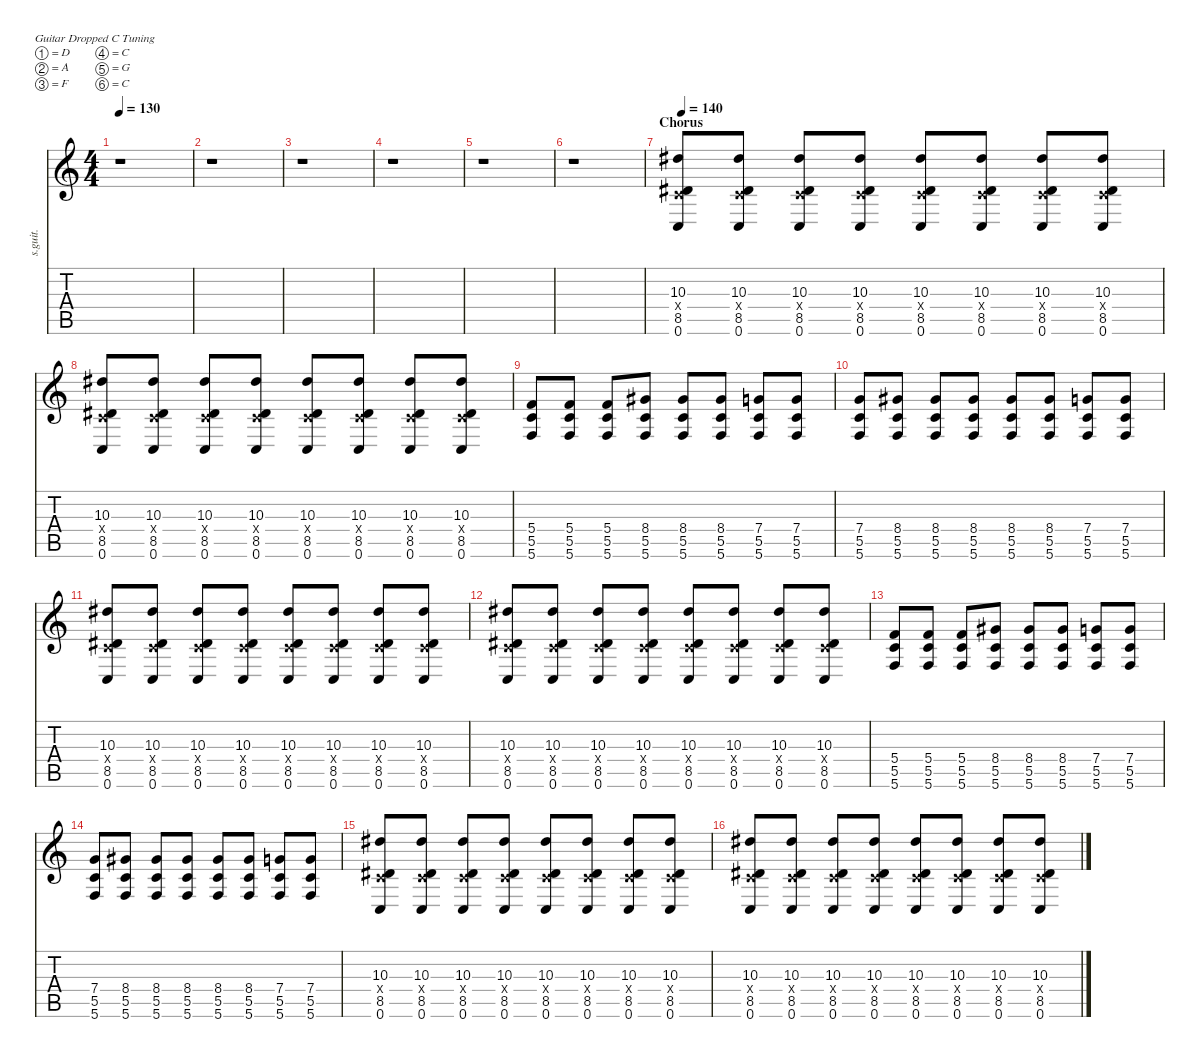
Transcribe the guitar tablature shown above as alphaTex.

\defaultSystemsLayout 4
\hideDynamics
\bracketExtendMode nobrackets
\track ("Stephen Carpenter" "s.guit.") {instrument distortionguitar}
\staff {score tabs}
\tuning (D4 A3 F3 C3 G2 C2)
\ts (4 4)
\tempo 130
\clef g2
\ks c
r.1{dy fff} |
r.1 |
r.1 |
r.1 |
r.1 |
r.1 |
\section ("" "Chorus")
\tempo 140
(10.3{acc #} 8.5{acc #} 0.6 0.4{x}).8{lyrics (0 "") lyrics (1 "") lyrics (2 "") lyrics (3 "") lyrics (4 "")} (10.3{acc #} 8.5{acc #} 0.6 0.4{x}).8{lyrics (0 "") lyrics (1 "") lyrics (2 "") lyrics (3 "") lyrics (4 "")} (10.3{acc #} 8.5{acc #} 0.6 0.4{x}).8{lyrics (0 "") lyrics (1 "") lyrics (2 "") lyrics (3 "") lyrics (4 "")} (10.3{acc #} 8.5{acc #} 0.6 0.4{x}).8{lyrics (0 "") lyrics (1 "") lyrics (2 "") lyrics (3 "") lyrics (4 "")} (10.3{acc #} 8.5{acc #} 0.6 0.4{x}).8{lyrics (0 "") lyrics (1 "") lyrics (2 "") lyrics (3 "") lyrics (4 "")} (10.3{acc #} 8.5{acc #} 0.6 0.4{x}).8{lyrics (0 "") lyrics (1 "") lyrics (2 "") lyrics (3 "") lyrics (4 "")} (10.3{acc #} 8.5{acc #} 0.6 0.4{x}).8{lyrics (0 "") lyrics (1 "") lyrics (2 "") lyrics (3 "") lyrics (4 "")} (10.3{acc #} 8.5{acc #} 0.6 0.4{x}).8{lyrics (0 "") lyrics (1 "") lyrics (2 "") lyrics (3 "") lyrics (4 "")} |
(10.3{acc #} 8.5{acc #} 0.6 0.4{x}).8{lyrics (0 "") lyrics (1 "") lyrics (2 "") lyrics (3 "") lyrics (4 "")} (10.3{acc #} 8.5{acc #} 0.6 0.4{x}).8{lyrics (0 "") lyrics (1 "") lyrics (2 "") lyrics (3 "") lyrics (4 "")} (10.3{acc #} 8.5{acc #} 0.6 0.4{x}).8{lyrics (0 "") lyrics (1 "") lyrics (2 "") lyrics (3 "") lyrics (4 "")} (10.3{acc #} 8.5{acc #} 0.6 0.4{x}).8{lyrics (0 "") lyrics (1 "") lyrics (2 "") lyrics (3 "") lyrics (4 "")} (10.3{acc #} 8.5{acc #} 0.6 0.4{x}).8{lyrics (0 "") lyrics (1 "") lyrics (2 "") lyrics (3 "") lyrics (4 "")} (10.3{acc #} 8.5{acc #} 0.6 0.4{x}).8{lyrics (0 "") lyrics (1 "") lyrics (2 "") lyrics (3 "") lyrics (4 "")} (10.3{acc #} 8.5{acc #} 0.6 0.4{x}).8{lyrics (0 "") lyrics (1 "") lyrics (2 "") lyrics (3 "") lyrics (4 "")} (10.3{acc #} 8.5{acc #} 0.6 0.4{x}).8{lyrics (0 "") lyrics (1 "") lyrics (2 "") lyrics (3 "") lyrics (4 "")} |
(5.4 5.5 5.6).8{lyrics (0 "") lyrics (1 "") lyrics (2 "") lyrics (3 "") lyrics (4 "")} (5.4 5.5 5.6).8{lyrics (0 "") lyrics (1 "") lyrics (2 "") lyrics (3 "") lyrics (4 "")} (5.4 5.5 5.6).8{lyrics (0 "") lyrics (1 "") lyrics (2 "") lyrics (3 "") lyrics (4 "")} (8.4{acc #} 5.5 5.6).8{lyrics (0 "") lyrics (1 "") lyrics (2 "") lyrics (3 "") lyrics (4 "")} (8.4{acc #} 5.5 5.6).8{lyrics (0 "") lyrics (1 "") lyrics (2 "") lyrics (3 "") lyrics (4 "")} (8.4{acc #} 5.5 5.6).8{lyrics (0 "") lyrics (1 "") lyrics (2 "") lyrics (3 "") lyrics (4 "")} (7.4 5.5 5.6).8{lyrics (0 "") lyrics (1 "") lyrics (2 "") lyrics (3 "") lyrics (4 "")} (7.4 5.5 5.6).8{lyrics (0 "") lyrics (1 "") lyrics (2 "") lyrics (3 "") lyrics (4 "")} |
(7.4 5.5 5.6).8{lyrics (0 "") lyrics (1 "") lyrics (2 "") lyrics (3 "") lyrics (4 "")} (8.4{acc #} 5.5 5.6).8{lyrics (0 "") lyrics (1 "") lyrics (2 "") lyrics (3 "") lyrics (4 "")} (8.4{acc #} 5.5 5.6).8{lyrics (0 "") lyrics (1 "") lyrics (2 "") lyrics (3 "") lyrics (4 "")} (8.4{acc #} 5.5 5.6).8{lyrics (0 "") lyrics (1 "") lyrics (2 "") lyrics (3 "") lyrics (4 "")} (8.4{acc #} 5.5 5.6).8{lyrics (0 "") lyrics (1 "") lyrics (2 "") lyrics (3 "") lyrics (4 "")} (8.4{acc #} 5.5 5.6).8{lyrics (0 "") lyrics (1 "") lyrics (2 "") lyrics (3 "") lyrics (4 "")} (7.4 5.5 5.6).8{lyrics (0 "") lyrics (1 "") lyrics (2 "") lyrics (3 "") lyrics (4 "")} (7.4 5.5 5.6).8{lyrics (0 "") lyrics (1 "") lyrics (2 "") lyrics (3 "") lyrics (4 "")} |
(10.3{acc #} 8.5{acc #} 0.6 0.4{x}).8{lyrics (0 "") lyrics (1 "") lyrics (2 "") lyrics (3 "") lyrics (4 "")} (10.3{acc #} 8.5{acc #} 0.6 0.4{x}).8{lyrics (0 "") lyrics (1 "") lyrics (2 "") lyrics (3 "") lyrics (4 "")} (10.3{acc #} 8.5{acc #} 0.6 0.4{x}).8{lyrics (0 "") lyrics (1 "") lyrics (2 "") lyrics (3 "") lyrics (4 "")} (10.3{acc #} 8.5{acc #} 0.6 0.4{x}).8{lyrics (0 "") lyrics (1 "") lyrics (2 "") lyrics (3 "") lyrics (4 "")} (10.3{acc #} 8.5{acc #} 0.6 0.4{x}).8{lyrics (0 "") lyrics (1 "") lyrics (2 "") lyrics (3 "") lyrics (4 "")} (10.3{acc #} 8.5{acc #} 0.6 0.4{x}).8{lyrics (0 "") lyrics (1 "") lyrics (2 "") lyrics (3 "") lyrics (4 "")} (10.3{acc #} 8.5{acc #} 0.6 0.4{x}).8{lyrics (0 "") lyrics (1 "") lyrics (2 "") lyrics (3 "") lyrics (4 "")} (10.3{acc #} 8.5{acc #} 0.6 0.4{x}).8{lyrics (0 "") lyrics (1 "") lyrics (2 "") lyrics (3 "") lyrics (4 "")} |
(10.3{acc #} 8.5{acc #} 0.6 0.4{x}).8{lyrics (0 "") lyrics (1 "") lyrics (2 "") lyrics (3 "") lyrics (4 "")} (10.3{acc #} 8.5{acc #} 0.6 0.4{x}).8{lyrics (0 "") lyrics (1 "") lyrics (2 "") lyrics (3 "") lyrics (4 "")} (10.3{acc #} 8.5{acc #} 0.6 0.4{x}).8{lyrics (0 "") lyrics (1 "") lyrics (2 "") lyrics (3 "") lyrics (4 "")} (10.3{acc #} 8.5{acc #} 0.6 0.4{x}).8{lyrics (0 "") lyrics (1 "") lyrics (2 "") lyrics (3 "") lyrics (4 "")} (10.3{acc #} 8.5{acc #} 0.6 0.4{x}).8{lyrics (0 "") lyrics (1 "") lyrics (2 "") lyrics (3 "") lyrics (4 "")} (10.3{acc #} 8.5{acc #} 0.6 0.4{x}).8{lyrics (0 "") lyrics (1 "") lyrics (2 "") lyrics (3 "") lyrics (4 "")} (10.3{acc #} 8.5{acc #} 0.6 0.4{x}).8{lyrics (0 "") lyrics (1 "") lyrics (2 "") lyrics (3 "") lyrics (4 "")} (10.3{acc #} 8.5{acc #} 0.6 0.4{x}).8{lyrics (0 "") lyrics (1 "") lyrics (2 "") lyrics (3 "") lyrics (4 "")} |
(5.4 5.5 5.6).8{lyrics (0 "") lyrics (1 "") lyrics (2 "") lyrics (3 "") lyrics (4 "")} (5.4 5.5 5.6).8{lyrics (0 "") lyrics (1 "") lyrics (2 "") lyrics (3 "") lyrics (4 "")} (5.4 5.5 5.6).8{lyrics (0 "") lyrics (1 "") lyrics (2 "") lyrics (3 "") lyrics (4 "")} (8.4{acc #} 5.5 5.6).8{lyrics (0 "") lyrics (1 "") lyrics (2 "") lyrics (3 "") lyrics (4 "")} (8.4{acc #} 5.5 5.6).8{lyrics (0 "") lyrics (1 "") lyrics (2 "") lyrics (3 "") lyrics (4 "")} (8.4{acc #} 5.5 5.6).8{lyrics (0 "") lyrics (1 "") lyrics (2 "") lyrics (3 "") lyrics (4 "")} (7.4 5.5 5.6).8{lyrics (0 "") lyrics (1 "") lyrics (2 "") lyrics (3 "") lyrics (4 "")} (7.4 5.5 5.6).8{lyrics (0 "") lyrics (1 "") lyrics (2 "") lyrics (3 "") lyrics (4 "")} |
(7.4 5.5 5.6).8{lyrics (0 "") lyrics (1 "") lyrics (2 "") lyrics (3 "") lyrics (4 "")} (8.4{acc #} 5.5 5.6).8{lyrics (0 "") lyrics (1 "") lyrics (2 "") lyrics (3 "") lyrics (4 "")} (8.4{acc #} 5.5 5.6).8{lyrics (0 "") lyrics (1 "") lyrics (2 "") lyrics (3 "") lyrics (4 "")} (8.4{acc #} 5.5 5.6).8{lyrics (0 "") lyrics (1 "") lyrics (2 "") lyrics (3 "") lyrics (4 "")} (8.4{acc #} 5.5 5.6).8{lyrics (0 "") lyrics (1 "") lyrics (2 "") lyrics (3 "") lyrics (4 "")} (8.4{acc #} 5.5 5.6).8{lyrics (0 "") lyrics (1 "") lyrics (2 "") lyrics (3 "") lyrics (4 "")} (7.4 5.5 5.6).8{lyrics (0 "") lyrics (1 "") lyrics (2 "") lyrics (3 "") lyrics (4 "")} (7.4 5.5 5.6).8{lyrics (0 "") lyrics (1 "") lyrics (2 "") lyrics (3 "") lyrics (4 "")} |
(10.3{acc #} 8.5{acc #} 0.6 0.4{x}).8{lyrics (0 "") lyrics (1 "") lyrics (2 "") lyrics (3 "") lyrics (4 "")} (10.3{acc #} 8.5{acc #} 0.6 0.4{x}).8{lyrics (0 "") lyrics (1 "") lyrics (2 "") lyrics (3 "") lyrics (4 "")} (10.3{acc #} 8.5{acc #} 0.6 0.4{x}).8{lyrics (0 "") lyrics (1 "") lyrics (2 "") lyrics (3 "") lyrics (4 "")} (10.3{acc #} 8.5{acc #} 0.6 0.4{x}).8{lyrics (0 "") lyrics (1 "") lyrics (2 "") lyrics (3 "") lyrics (4 "")} (10.3{acc #} 8.5{acc #} 0.6 0.4{x}).8{lyrics (0 "") lyrics (1 "") lyrics (2 "") lyrics (3 "") lyrics (4 "")} (10.3{acc #} 8.5{acc #} 0.6 0.4{x}).8{lyrics (0 "") lyrics (1 "") lyrics (2 "") lyrics (3 "") lyrics (4 "")} (10.3{acc #} 8.5{acc #} 0.6 0.4{x}).8{lyrics (0 "") lyrics (1 "") lyrics (2 "") lyrics (3 "") lyrics (4 "")} (10.3{acc #} 8.5{acc #} 0.6 0.4{x}).8{lyrics (0 "") lyrics (1 "") lyrics (2 "") lyrics (3 "") lyrics (4 "")} |
(10.3{acc #} 8.5{acc #} 0.6 0.4{x}).8{lyrics (0 "") lyrics (1 "") lyrics (2 "") lyrics (3 "") lyrics (4 "")} (10.3{acc #} 8.5{acc #} 0.6 0.4{x}).8{lyrics (0 "") lyrics (1 "") lyrics (2 "") lyrics (3 "") lyrics (4 "")} (10.3{acc #} 8.5{acc #} 0.6 0.4{x}).8{lyrics (0 "") lyrics (1 "") lyrics (2 "") lyrics (3 "") lyrics (4 "")} (10.3{acc #} 8.5{acc #} 0.6 0.4{x}).8{lyrics (0 "") lyrics (1 "") lyrics (2 "") lyrics (3 "") lyrics (4 "")} (10.3{acc #} 8.5{acc #} 0.6 0.4{x}).8{lyrics (0 "") lyrics (1 "") lyrics (2 "") lyrics (3 "") lyrics (4 "")} (10.3{acc #} 8.5{acc #} 0.6 0.4{x}).8{lyrics (0 "") lyrics (1 "") lyrics (2 "") lyrics (3 "") lyrics (4 "")} (10.3{acc #} 8.5{acc #} 0.6 0.4{x}).8{lyrics (0 "") lyrics (1 "") lyrics (2 "") lyrics (3 "") lyrics (4 "")} (10.3{acc #} 8.5{acc #} 0.6 0.4{x}).8{lyrics (0 "") lyrics (1 "") lyrics (2 "") lyrics (3 "") lyrics (4 "")}
